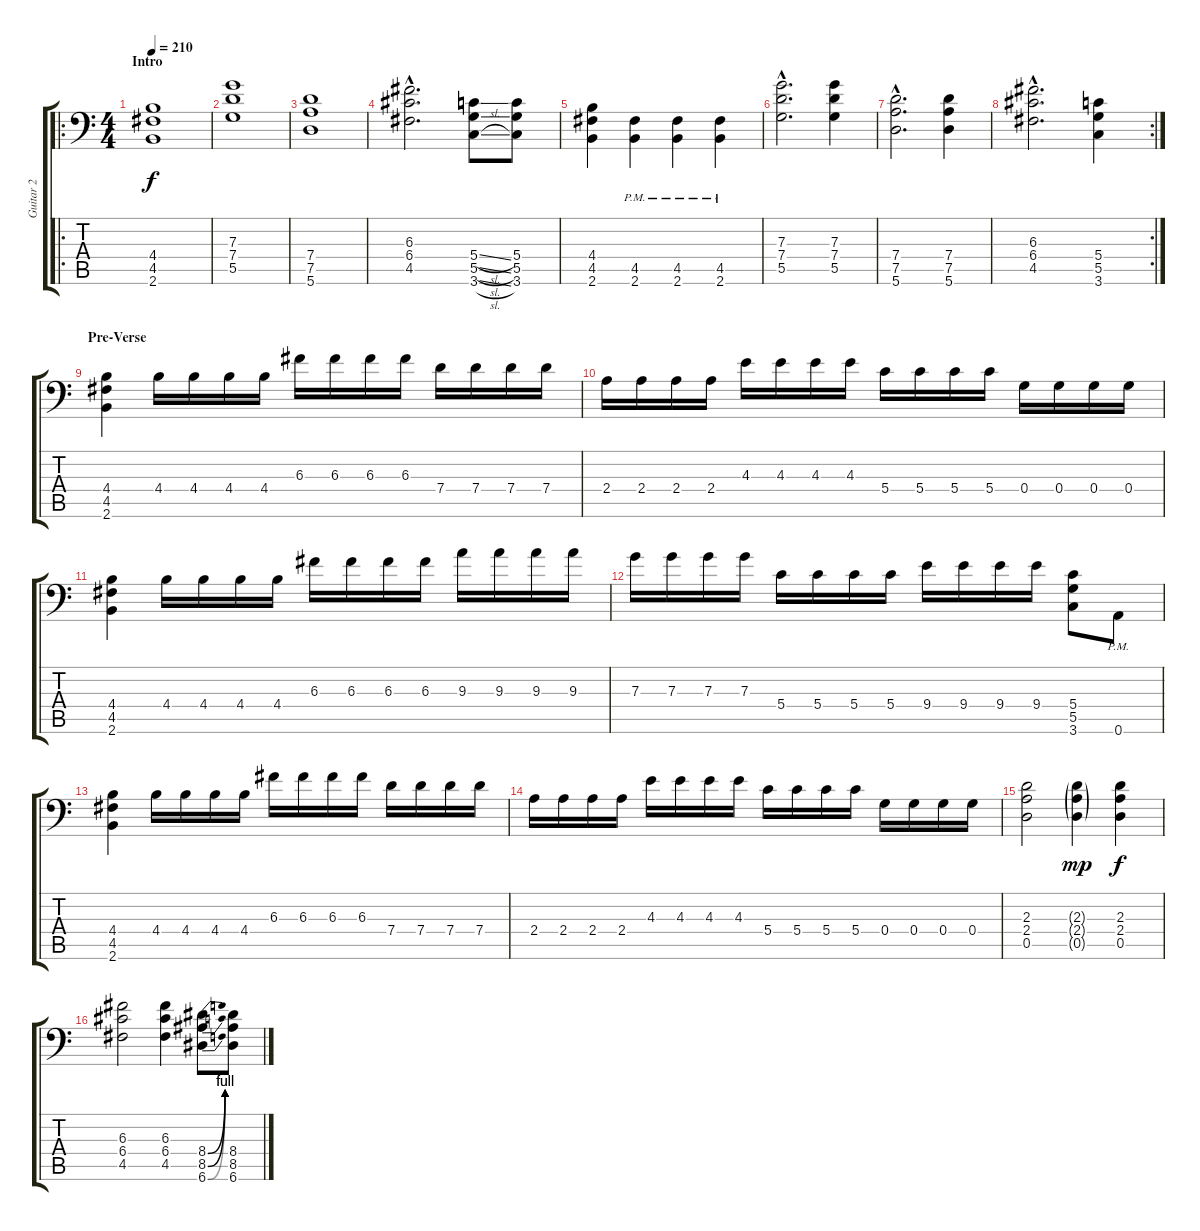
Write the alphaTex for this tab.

\track ("Guitar 2" "Guitar 2") {instrument distortionguitar}
\staff {score tabs}
\tuning (A3 E3 C3 G2 D2 A1) {hide}
\ro
\ts (4 4)
\section ("" "Intro")
\tempo 210
\clef f4
\ks c
(4.4 4.5 2.6).1{dy f instrument distortionguitar} |
(7.3 7.4 5.5).1 |
(7.4 7.5 5.6).1 |
(6.3{hac} 6.4{hac} 4.5{hac}).2{d} (5.4{sl} 5.5{sl} 3.6{sl}).8 (5.4 5.5 3.6).8 |
(4.4 4.5 2.6).4 (4.5{pm} 2.6{pm}).4 (4.5{pm} 2.6{pm}).4 (4.5{pm} 2.6{pm}).4 |
(7.3{hac} 7.4{hac} 5.5{hac}).2{d} (7.3 7.4 5.5).4 |
(7.4{hac} 7.5{hac} 5.6{hac}).2{d} (7.4 7.5 5.6).4 |
\rc 2
(6.3{hac} 6.4{hac} 4.5{hac}).2{d} (5.4 5.5 3.6).4 |
\section ("" "Pre-Verse")
(4.4 4.5 2.6).4 4.4.16 4.4.16 4.4.16 4.4.16 6.3.16 6.3.16 6.3.16 6.3.16 7.4.16 7.4.16 7.4.16 7.4.16 |
2.4.16 2.4.16 2.4.16 2.4.16 4.3.16 4.3.16 4.3.16 4.3.16 5.4.16 5.4.16 5.4.16 5.4.16 0.4.16 0.4.16 0.4.16 0.4.16 |
(4.4 4.5 2.6).4 4.4.16 4.4.16 4.4.16 4.4.16 6.3.16 6.3.16 6.3.16 6.3.16 9.3.16 9.3.16 9.3.16 9.3.16 |
7.3.16 7.3.16 7.3.16 7.3.16 5.4.16 5.4.16 5.4.16 5.4.16 9.4.16 9.4.16 9.4.16 9.4.16 (5.4 5.5 3.6).8 0.6{pm}.8 |
(4.4 4.5 2.6).4 4.4.16 4.4.16 4.4.16 4.4.16 6.3.16 6.3.16 6.3.16 6.3.16 7.4.16 7.4.16 7.4.16 7.4.16 |
2.4.16 2.4.16 2.4.16 2.4.16 4.3.16 4.3.16 4.3.16 4.3.16 5.4.16 5.4.16 5.4.16 5.4.16 0.4.16 0.4.16 0.4.16 0.4.16 |
(2.3 2.4 0.5).2 (2.3{g} 2.4{g} 0.5{g}).4{dy mp} (2.3 2.4 0.5).4{dy f} |
(6.3 6.4 4.5).2 (6.3 6.4 4.5).4 (8.4{be (bend 0 0 60 4)} 8.5{be (bend 0 0 60 4)} 6.6{be (bend 0 0 60 4)}).8 (8.4 8.5 6.6).8
